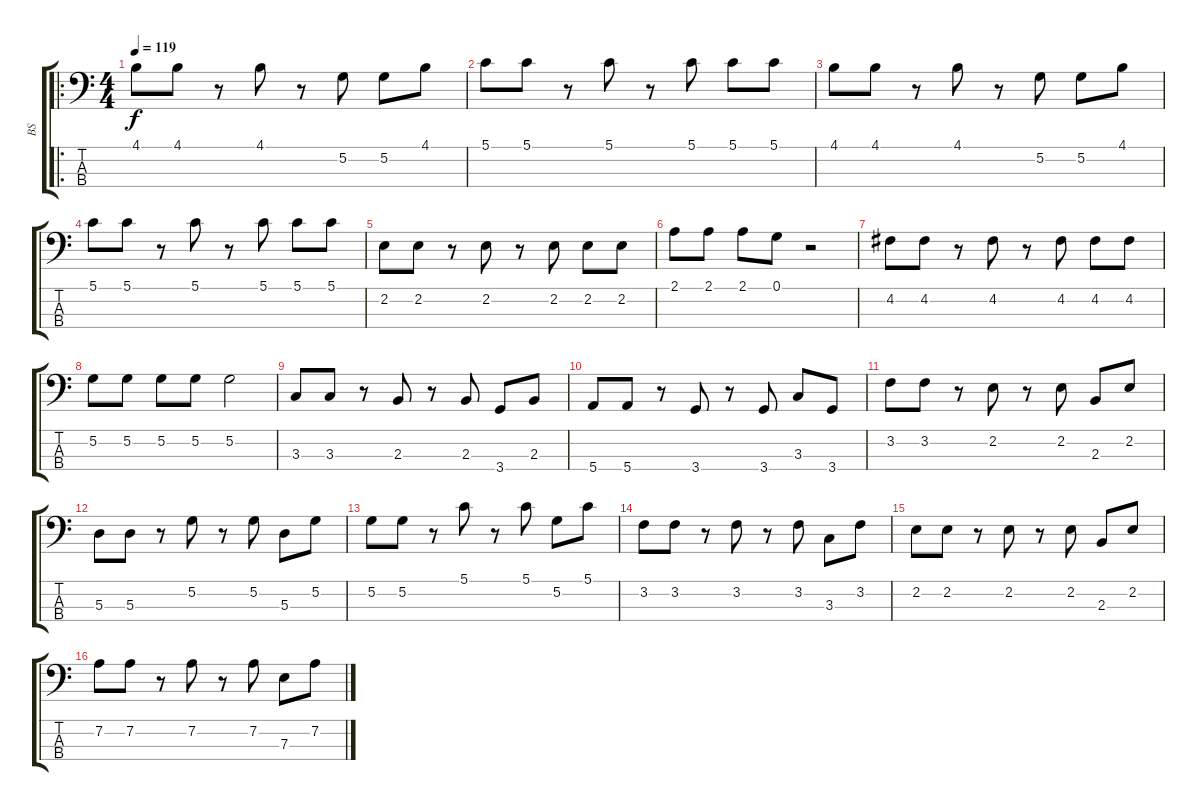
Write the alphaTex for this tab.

\track ("BS" "BS") {instrument electricbassfinger}
\staff {score tabs}
\tuning (G2 D2 A1 E1) {hide}
\ro
\ts (4 4)
\tempo 119
\clef f4
\ks c
4.1.8{dy f} 4.1.8 r.8 4.1.8 r.8 5.2.8 5.2.8 4.1.8 |
5.1.8 5.1.8 r.8 5.1.8 r.8 5.1.8 5.1.8 5.1.8 |
4.1.8 4.1.8 r.8 4.1.8 r.8 5.2.8 5.2.8 4.1.8 |
5.1.8 5.1.8 r.8 5.1.8 r.8 5.1.8 5.1.8 5.1.8 |
2.2.8 2.2.8 r.8 2.2.8 r.8 2.2.8 2.2.8 2.2.8 |
2.1.8 2.1.8 2.1.8 0.1.8 r.2 |
4.2.8 4.2.8 r.8 4.2.8 r.8 4.2.8 4.2.8 4.2.8 |
5.2.8 5.2.8 5.2.8 5.2.8 5.2.2 |
3.3.8 3.3.8 r.8 2.3.8 r.8 2.3.8 3.4.8 2.3.8 |
5.4.8 5.4.8 r.8 3.4.8 r.8 3.4.8 3.3.8 3.4.8 |
3.2.8 3.2.8 r.8 2.2.8 r.8 2.2.8 2.3.8 2.2.8 |
5.3.8 5.3.8 r.8 5.2.8 r.8 5.2.8 5.3.8 5.2.8 |
5.2.8 5.2.8 r.8 5.1.8 r.8 5.1.8 5.2.8 5.1.8 |
3.2.8 3.2.8 r.8 3.2.8 r.8 3.2.8 3.3.8 3.2.8 |
2.2.8 2.2.8 r.8 2.2.8 r.8 2.2.8 2.3.8 2.2.8 |
7.2.8 7.2.8 r.8 7.2.8 r.8 7.2.8 7.3.8 7.2.8
